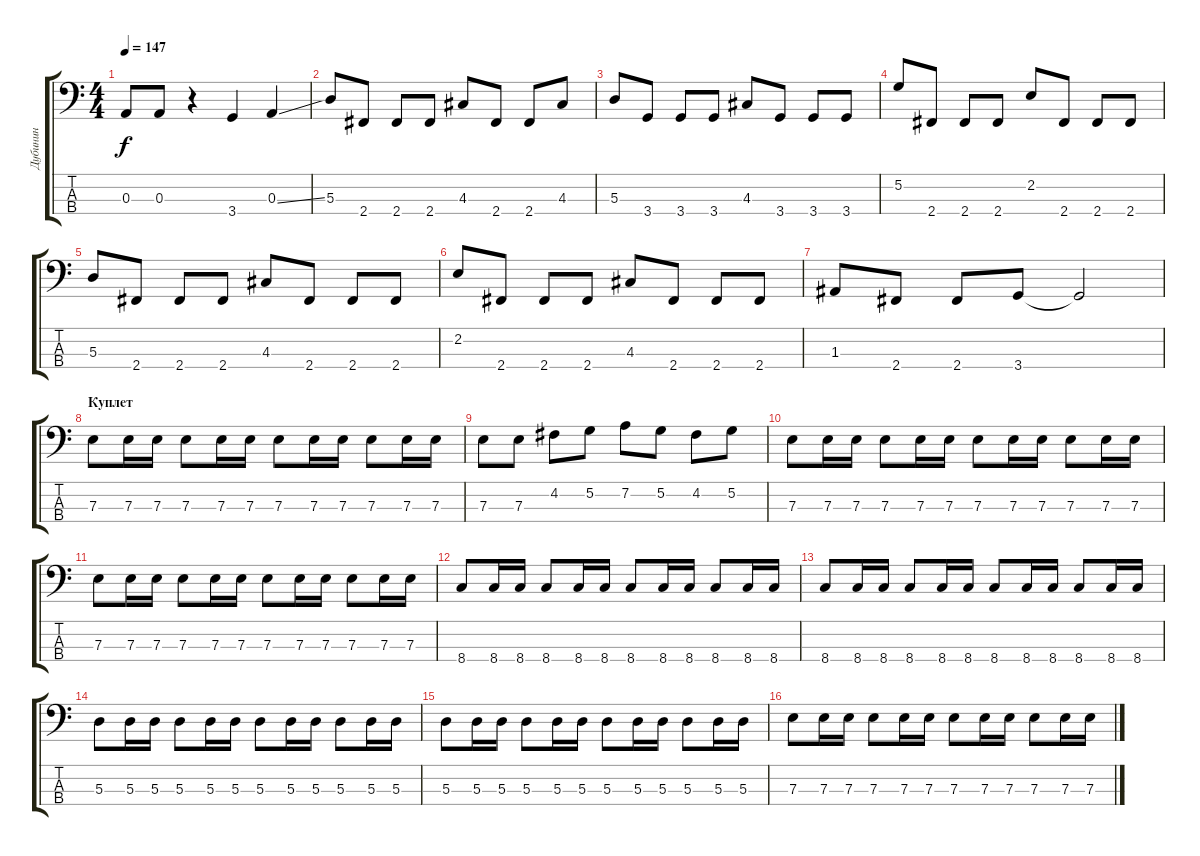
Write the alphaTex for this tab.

\track ("Дубинин" "Дубинин") {instrument electricbassfinger}
\staff {score tabs}
\tuning (G2 D2 A1 E1) {hide}
\ts (4 4)
\tempo 147
\clef f4
\ks c
0.3.8{dy f} 0.3.8 r.4 3.4.4 0.3{ss}.4 |
5.3.8 2.4.8 2.4.8 2.4.8 4.3.8 2.4.8 2.4.8 4.3.8 |
5.3.8 3.4.8 3.4.8 3.4.8 4.3.8 3.4.8 3.4.8 3.4.8 |
5.2.8 2.4.8 2.4.8 2.4.8 2.2.8 2.4.8 2.4.8 2.4.8 |
5.3.8 2.4.8 2.4.8 2.4.8 4.3.8 2.4.8 2.4.8 2.4.8 |
2.2.8 2.4.8 2.4.8 2.4.8 4.3.8 2.4.8 2.4.8 2.4.8 |
1.3.8 2.4.8 2.4.8 3.4.8 3.4{t}.2 |
\section ("" "Куплет")
7.3.8 7.3.16 7.3.16 7.3.8 7.3.16 7.3.16 7.3.8 7.3.16 7.3.16 7.3.8 7.3.16 7.3.16 |
7.3.8 7.3.8 4.2.8 5.2.8 7.2.8 5.2.8 4.2.8 5.2.8 |
7.3.8 7.3.16 7.3.16 7.3.8 7.3.16 7.3.16 7.3.8 7.3.16 7.3.16 7.3.8 7.3.16 7.3.16 |
7.3.8 7.3.16 7.3.16 7.3.8 7.3.16 7.3.16 7.3.8 7.3.16 7.3.16 7.3.8 7.3.16 7.3.16 |
8.4.8 8.4.16 8.4.16 8.4.8 8.4.16 8.4.16 8.4.8 8.4.16 8.4.16 8.4.8 8.4.16 8.4.16 |
8.4.8 8.4.16 8.4.16 8.4.8 8.4.16 8.4.16 8.4.8 8.4.16 8.4.16 8.4.8 8.4.16 8.4.16 |
5.3.8 5.3.16 5.3.16 5.3.8 5.3.16 5.3.16 5.3.8 5.3.16 5.3.16 5.3.8 5.3.16 5.3.16 |
5.3.8 5.3.16 5.3.16 5.3.8 5.3.16 5.3.16 5.3.8 5.3.16 5.3.16 5.3.8 5.3.16 5.3.16 |
7.3.8 7.3.16 7.3.16 7.3.8 7.3.16 7.3.16 7.3.8 7.3.16 7.3.16 7.3.8 7.3.16 7.3.16
